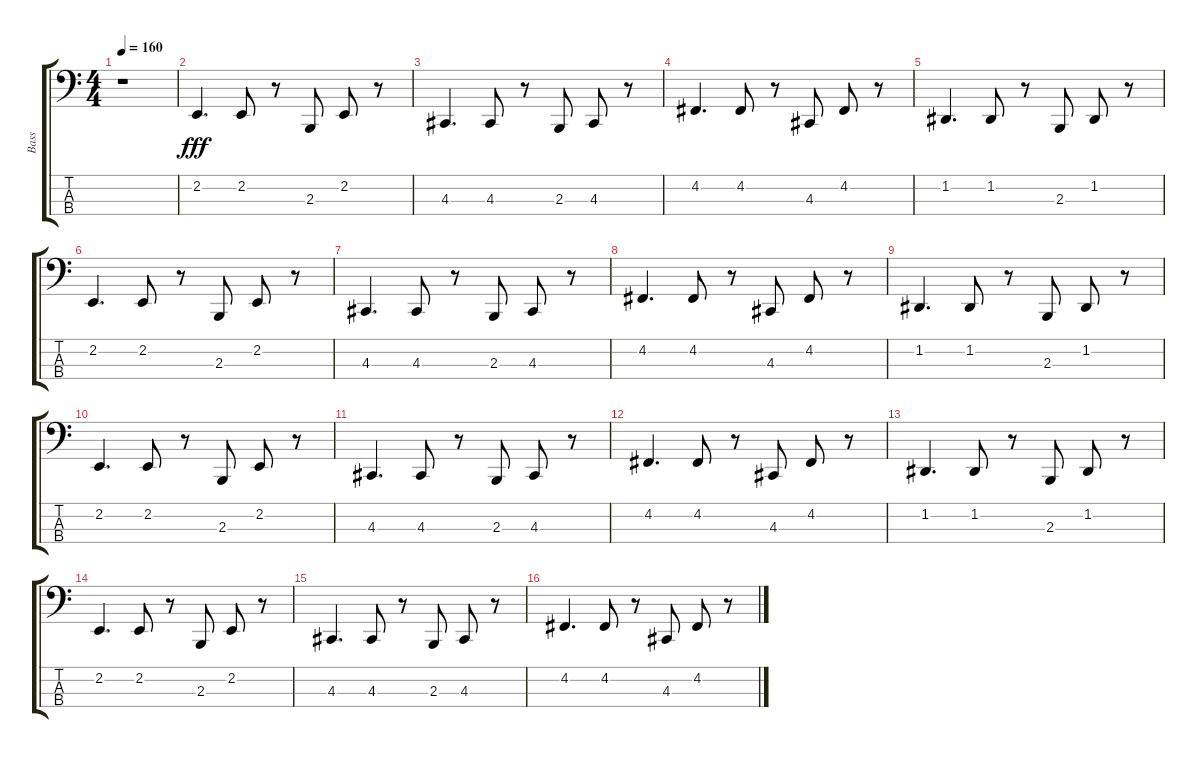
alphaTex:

\track ("Bass" "Bass") {instrument lead8bassandlead}
\staff {score tabs}
\tuning (G2 D2 A1 E1) {hide}
\ts (4 4)
\tempo 160
\clef f4
\ks c
r.1{dy fff} |
2.2.4{d} 2.2.8 r.8 2.3.8 2.2.8 r.8 |
4.3.4{d} 4.3.8 r.8 2.3.8 4.3.8 r.8 |
4.2.4{d} 4.2.8 r.8 4.3.8 4.2.8 r.8 |
1.2.4{d} 1.2.8 r.8 2.3.8 1.2.8 r.8 |
2.2.4{d} 2.2.8 r.8 2.3.8 2.2.8 r.8 |
4.3.4{d} 4.3.8 r.8 2.3.8 4.3.8 r.8 |
4.2.4{d} 4.2.8 r.8 4.3.8 4.2.8 r.8 |
1.2.4{d} 1.2.8 r.8 2.3.8 1.2.8 r.8 |
2.2.4{d} 2.2.8 r.8 2.3.8 2.2.8 r.8 |
4.3.4{d} 4.3.8 r.8 2.3.8 4.3.8 r.8 |
4.2.4{d} 4.2.8 r.8 4.3.8 4.2.8 r.8 |
1.2.4{d} 1.2.8 r.8 2.3.8 1.2.8 r.8 |
2.2.4{d} 2.2.8 r.8 2.3.8 2.2.8 r.8 |
4.3.4{d} 4.3.8 r.8 2.3.8 4.3.8 r.8 |
4.2.4{d} 4.2.8 r.8 4.3.8 4.2.8 r.8
